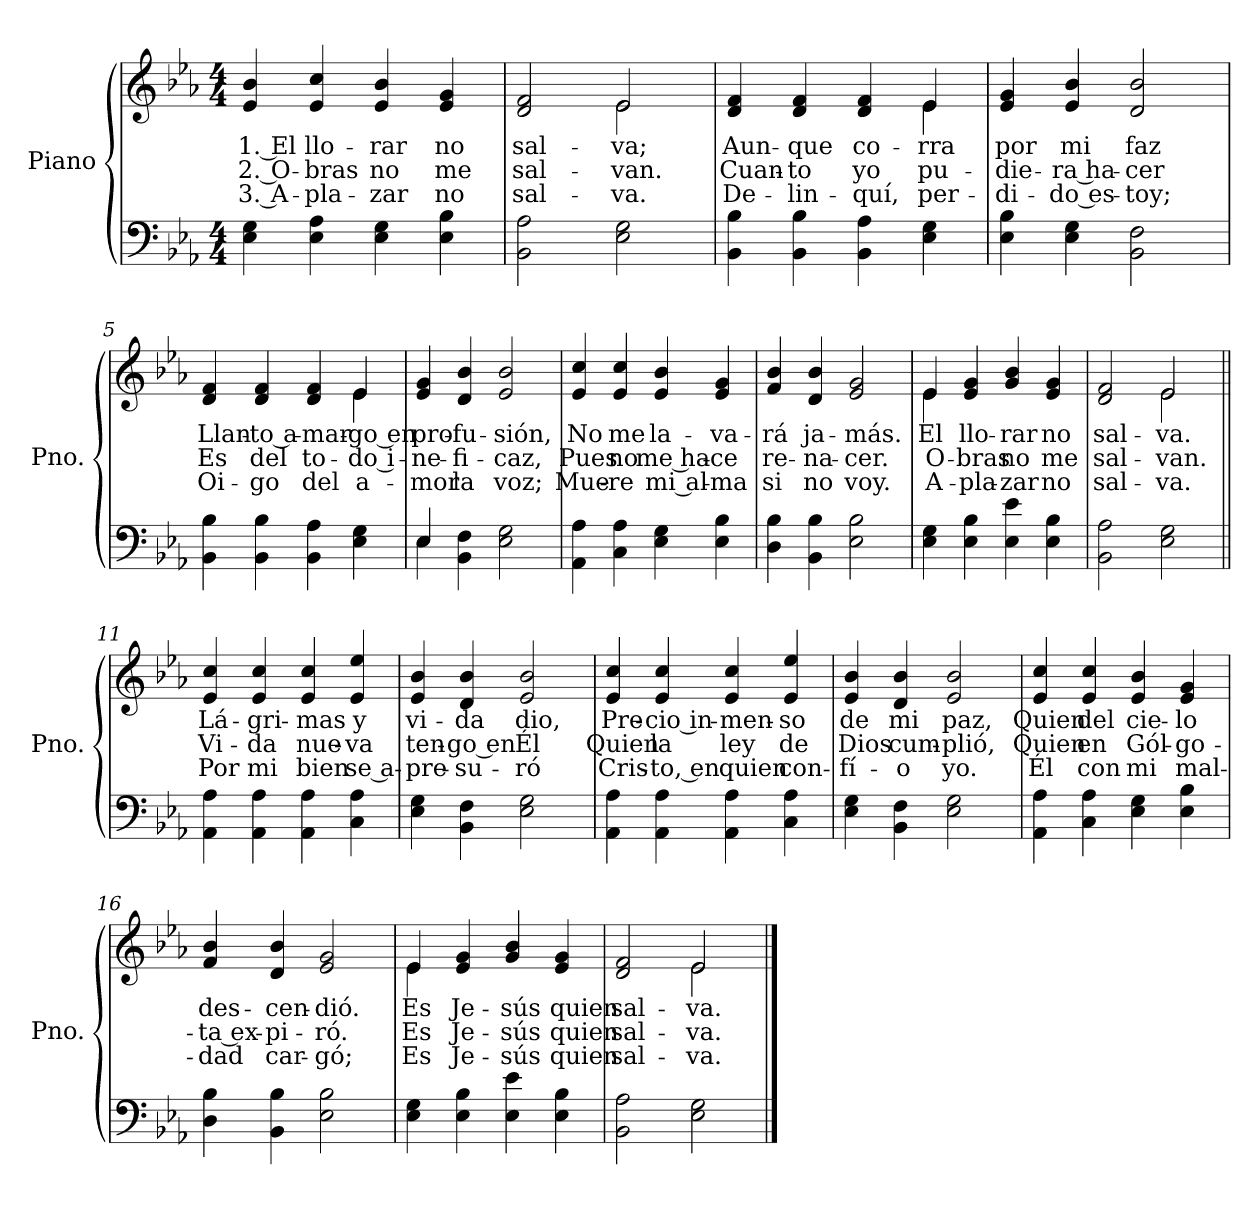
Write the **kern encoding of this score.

**kern	**kern	**text	**text	**text
*part1	*part1	*part1	*part1	*part1
*staff2	*staff1	*staff1	*staff1	*staff1
*I"Piano	*	*	*	*
*I'Pno.	*	*	*	*
*clefF4	*clefG2	*	*	*
*k[b-e-a-]	*k[b-e-a-]	*	*	*
*M4/4	*M4/4	*	*	*
=1	=1	=1	=1	=1
!	!	!LO:LY:b	!LO:LY:b	!LO:LY:b
4E-\ 4G\	4e-/ 4b-/	1. El	2. O-	3. A-
!	!	!LO:LY:b	!LO:LY:b	!LO:LY:b
4E-\ 4A-\	4e-/ 4cc/	llo-	-bras	-pla-
!	!	!LO:LY:b	!LO:LY:b	!LO:LY:b
4E-\ 4G\	4e-/ 4b-/	-rar	no	-zar
!	!	!LO:LY:b	!LO:LY:b	!LO:LY:b
4E-\ 4B-\	4e-/ 4g/	no	me	no
=2	=2	=2	=2	=2
!	!	!LO:LY:b	!LO:LY:b	!LO:LY:b
*	*^	*	*	*
2BB-\ 2A-\	2d/ 2f/	2ryy	sal-	sal-	sal-
!	!	!	!LO:LY:b	!LO:LY:b	!LO:LY:b
2E-\ 2G\	2e-/	2e-\	-va;	-van.	-va.
=3	=3	=3	=3	=3	=3
!	!	!	!LO:LY:b	!LO:LY:b	!LO:LY:b
4BB-\ 4B-\	4d/ 4f/	2.ryy	Aun-	Cuan-	De-
!	!	!	!LO:LY:b	!LO:LY:b	!LO:LY:b
4BB-\ 4B-\	4d/ 4f/	.	-que	-to	-lin-
!	!	!	!LO:LY:b	!LO:LY:b	!LO:LY:b
4BB-\ 4A-\	4d/ 4f/	.	co-	yo	-quí,
!	!	!	!LO:LY:b	!LO:LY:b	!LO:LY:b
4E-\ 4G\	4e-/	4e-\	-rra	pu-	per-
=4	=4	=4	=4	=4	=4
!	!	!	!LO:LY:b	!LO:LY:b	!LO:LY:b
*	*v	*v	*	*	*
4E-\ 4B-\	4e-/ 4g/	por	-die-	-di-
!	!	!LO:LY:b	!LO:LY:b	!LO:LY:b
4E-\ 4G\	4e-/ 4b-/	mi	-ra ha-	-do es-
!	!	!LO:LY:b	!LO:LY:b	!LO:LY:b
2BB-\ 2F\	2d/ 2b-/	faz	-cer	-toy;
=5	=5	=5	=5	=5
!	!	!LO:LY:b	!LO:LY:b	!LO:LY:b
*	*^	*	*	*
4BB-\ 4B-\	4d/ 4f/	2.ryy	Llan-	Es	Oi-
!	!	!	!LO:LY:b	!LO:LY:b	!LO:LY:b
4BB-\ 4B-\	4d/ 4f/	.	-to a-	del	-go
!	!	!	!LO:LY:b	!LO:LY:b	!LO:LY:b
4BB-\ 4A-\	4d/ 4f/	.	-mar-	to-	del
!	!	!	!LO:LY:b	!LO:LY:b	!LO:LY:b
4E-\ 4G\	4e-/	4e-\	-go en	-do i-	a-
!!LO:LB:g=z
=6	=6	=6	=6	=6	=6
*^	*	*	*	*	*
!	!	!	!	!LO:LY:b	!LO:LY:b	!LO:LY:b
*	*	*v	*v	*	*	*
4E-/	4E-\	4e-/ 4g/	pro-	-ne-	-mor
!	!	!	!LO:LY:b	!LO:LY:b	!LO:LY:b
4BB-\ 4F\	2.ryy	4d/ 4b-/	-fu-	-fi-	la
!	!	!	!LO:LY:b	!LO:LY:b	!LO:LY:b
2E-\ 2G\	.	2e-/ 2b-/	-sión,	-caz,	voz;
*v	*v	*	*	*	*
=7	=7	=7	=7	=7
!	!	!LO:LY:b	!LO:LY:b	!LO:LY:b
4AA-\ 4A-\	4e-/ 4cc/	No	Pues	Mue-
!	!	!LO:LY:b	!LO:LY:b	!LO:LY:b
4C\ 4A-\	4e-/ 4cc/	me	no	-re
!	!	!LO:LY:b	!LO:LY:b	!LO:LY:b
4E-\ 4G\	4e-/ 4b-/	la-	me ha-	mi al-
!	!	!LO:LY:b	!LO:LY:b	!LO:LY:b
4E-\ 4B-\	4e-/ 4g/	-va-	-ce	-ma
=8	=8	=8	=8	=8
!	!	!LO:LY:b	!LO:LY:b	!LO:LY:b
4D\ 4B-\	4f/ 4b-/	-rá	re-	si
!	!	!LO:LY:b	!LO:LY:b	!LO:LY:b
4BB-\ 4B-\	4d/ 4b-/	ja-	-na-	no
!	!	!LO:LY:b	!LO:LY:b	!LO:LY:b
2E-\ 2B-\	2e-/ 2g/	-más.	-cer.	voy.
=9	=9	=9	=9	=9
!	!	!LO:LY:b	!LO:LY:b	!LO:LY:b
*	*^	*	*	*
4E-\ 4G\	4e-/	4e-\	El	O-	A-
!	!	!	!LO:LY:b	!LO:LY:b	!LO:LY:b
4E-\ 4B-\	4e-/ 4g/	2.ryy	llo-	-bras	-pla-
!	!	!	!LO:LY:b	!LO:LY:b	!LO:LY:b
4E-\ 4e-\	4g/ 4b-/	.	-rar	no	-zar
!	!	!	!LO:LY:b	!LO:LY:b	!LO:LY:b
4E-\ 4B-\	4e-/ 4g/	.	no	me	no
=10	=10	=10	=10	=10	=10
!	!	!	!LO:LY:b	!LO:LY:b	!LO:LY:b
2BB-\ 2A-\	2d/ 2f/	2ryy	sal-	sal-	sal-
!	!	!	!LO:LY:b	!LO:LY:b	!LO:LY:b
2E-\ 2G\	2e-/	2e-\	-va.	-van.	-va.
!!LO:LB:g=z
=11||	=11||	=11||	=11||	=11||	=11||
!	!LO:TX:a:t=Coro	!	!	!	!
!	!	!	!LO:LY:b	!LO:LY:b	!LO:LY:b
*	*v	*v	*	*	*
4AA-\ 4A-\	4e-/ 4cc/	Lá-	Vi-	Por
!	!	!LO:LY:b	!LO:LY:b	!LO:LY:b
4AA-\ 4A-\	4e-/ 4cc/	-gri-	-da	mi
!	!	!LO:LY:b	!LO:LY:b	!LO:LY:b
4AA-\ 4A-\	4e-/ 4cc/	-mas	nue-	bien
!	!	!LO:LY:b	!LO:LY:b	!LO:LY:b
4C\ 4A-\	4e-/ 4ee-/	y	-va	se a-
=12	=12	=12	=12	=12
!	!	!LO:LY:b	!LO:LY:b	!LO:LY:b
4E-\ 4G\	4e-/ 4b-/	vi-	ten-	-pre-
!	!	!LO:LY:b	!LO:LY:b	!LO:LY:b
4BB-\ 4F\	4d/ 4b-/	-da	-go en	-su-
!	!	!LO:LY:b	!LO:LY:b	!LO:LY:b
2E-\ 2G\	2e-/ 2b-/	dio,	Él	-ró
=13	=13	=13	=13	=13
!	!	!LO:LY:b	!LO:LY:b	!LO:LY:b
4AA-\ 4A-\	4e-/ 4cc/	Pre-	Quien	Cris-
!	!	!LO:LY:b	!LO:LY:b	!LO:LY:b
4AA-\ 4A-\	4e-/ 4cc/	-cio in-	la	-to, en
!	!	!LO:LY:b	!LO:LY:b	!LO:LY:b
4AA-\ 4A-\	4e-/ 4cc/	-men-	ley	quien
!	!	!LO:LY:b	!LO:LY:b	!LO:LY:b
4C\ 4A-\	4e-/ 4ee-/	-so	de	con-
=14	=14	=14	=14	=14
!	!	!LO:LY:b	!LO:LY:b	!LO:LY:b
4E-\ 4G\	4e-/ 4b-/	de	Dios	-fí-
!	!	!LO:LY:b	!LO:LY:b	!LO:LY:b
4BB-\ 4F\	4d/ 4b-/	mi	cum-	-o
!	!	!LO:LY:b	!LO:LY:b	!LO:LY:b
2E-\ 2G\	2e-/ 2b-/	paz,	-plió,	yo.
!!LO:LB:g=z
=15	=15	=15	=15	=15
!	!	!LO:LY:b	!LO:LY:b	!LO:LY:b
4AA-\ 4A-\	4e-/ 4cc/	Quien	Quien	Él
!	!	!LO:LY:b	!LO:LY:b	!LO:LY:b
4C\ 4A-\	4e-/ 4cc/	del	en	con
!	!	!LO:LY:b	!LO:LY:b	!LO:LY:b
4E-\ 4G\	4e-/ 4b-/	cie-	Gól-	mi
!	!	!LO:LY:b	!LO:LY:b	!LO:LY:b
4E-\ 4B-\	4e-/ 4g/	-lo	-go-	mal-
=16	=16	=16	=16	=16
!	!	!LO:LY:b	!LO:LY:b	!LO:LY:b
4D\ 4B-\	4f/ 4b-/	des-	-ta ex-	-dad
!	!	!LO:LY:b	!LO:LY:b	!LO:LY:b
4BB-\ 4B-\	4d/ 4b-/	-cen-	-pi-	car-
!	!	!LO:LY:b	!LO:LY:b	!LO:LY:b
2E-\ 2B-\	2e-/ 2g/	-dió.	-ró.	-gó;
=17	=17	=17	=17	=17
!	!	!LO:LY:b	!LO:LY:b	!LO:LY:b
*	*^	*	*	*
4E-\ 4G\	4e-/	4e-\	Es	Es	Es
!	!	!	!LO:LY:b	!LO:LY:b	!LO:LY:b
4E-\ 4B-\	4e-/ 4g/	2.ryy	Je-	Je-	Je-
!	!	!	!LO:LY:b	!LO:LY:b	!LO:LY:b
4E-\ 4e-\	4g/ 4b-/	.	-sús	-sús	-sús
!	!	!	!LO:LY:b	!LO:LY:b	!LO:LY:b
4E-\ 4B-\	4e-/ 4g/	.	quien	quien	quien
=18	=18	=18	=18	=18	=18
!	!	!	!LO:LY:b	!LO:LY:b	!LO:LY:b
2BB-\ 2A-\	2d/ 2f/	2ryy	sal-	sal-	sal-
!	!	!	!LO:LY:b	!LO:LY:b	!LO:LY:b
2E-\ 2G\	2e-/	2e-\	-va.	-va.	-va.
*	*v	*v	*	*	*
==	==	==	==	==
*-	*-	*-	*-	*-
